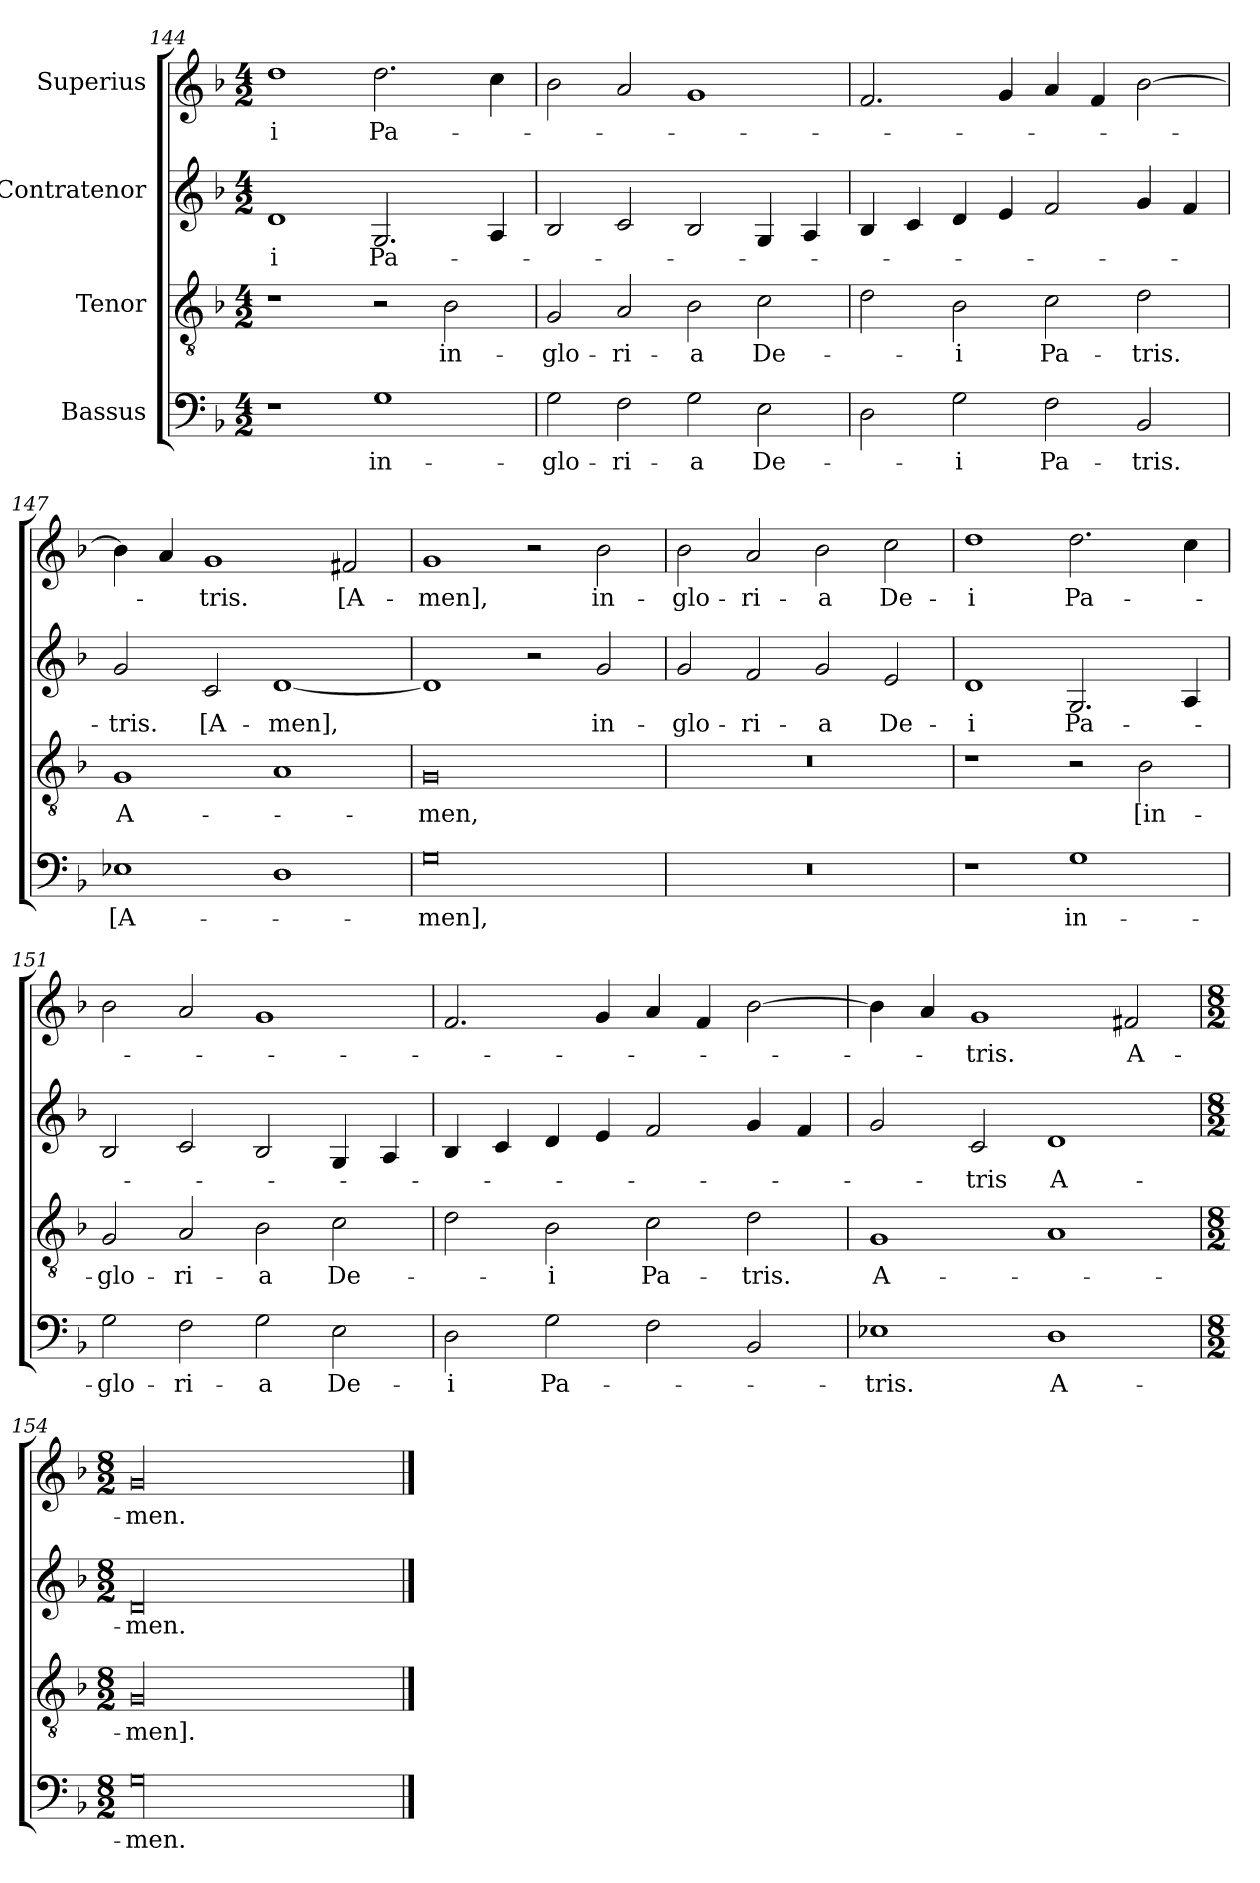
**kern	**text	**kern	**text	**kern	**text	**kern	**text
*part4	*part4	*part3	*part3	*part2	*part2	*part1	*part1
*staff4	*staff4	*staff3	*staff3	*staff2	*staff2	*staff1	*staff1
*I"Bassus	*	*I"Tenor	*	*I"Contratenor	*	*I"Superius	*
*clefF4	*	*clefGv2	*	*clefG2	*	*clefG2	*
*k[b-]	*	*k[b-]	*	*k[b-]	*	*k[b-]	*
*M4/2	*	*M4/2	*	*M4/2	*	*M4/2	*
=144	=144	=144	=144	=144	=144	=144	=144
1r	.	1r	.	1d/	-i	1dd\	-i
1G\	in-	2r	.	2.G/	Pa-	2.dd\	Pa-
.	.	2B-\	in-	.	.	.	.
.	.	.	.	4A/	.	4cc\	.
=145	=145	=145	=145	=145	=145	=145	=145
2G\	glo-	2G/	glo-	2B-/	.	2b-\	.
2F\	-ri-	2A/	-ri-	2c/	.	2a/	.
2G\	-a	2B-\	-a	2B-/	.	1g/	.
2E\	De-	2c\	De-	4G/	.	.	.
.	.	.	.	4A/	.	.	.
=146	=146	=146	=146	=146	=146	=146	=146
2D\	.	2d\	.	4B-/	.	2.f/	.
.	.	.	.	4c/	.	.	.
2G\	-i	2B-\	-i	4d/	.	.	.
.	.	.	.	4e/	.	4g/	.
2F\	Pa-	2c\	Pa-	2f/	.	4a/	.
.	.	.	.	.	.	4f/	.
2BB-/	-tris.	2d\	-tris.	4g/	.	[2b-\	.
.	.	.	.	4f/	.	.	.
=147	=147	=147	=147	=147	=147	=147	=147
1E-X\	[A-	1G/	A-	2g/	-tris.	4b-\]	.
.	.	.	.	.	.	4a/	.
.	.	.	.	2c/	[A-	1g/	-tris.
1D\	.	1A/	.	[1d/	-men],	.	.
.	.	.	.	.	.	2f#X/	[A-
=148	=148	=148	=148	=148	=148	=148	=148
0G\	-men],	0G/	-men,	1d/]	.	1g/	-men],
.	.	.	.	2r	.	2r	.
.	.	.	.	2g/	in-	2b-\	in-
=149	=149	=149	=149	=149	=149	=149	=149
0r	.	0r	.	2g/	glo-	2b-\	glo-
.	.	.	.	2f/	-ri-	2a/	-ri-
.	.	.	.	2g/	-a	2b-\	-a
.	.	.	.	2e/	De-	2cc\	De-
=150	=150	=150	=150	=150	=150	=150	=150
1r	.	1r	.	1d/	-i	1dd\	-i
1G\	in-	2r	.	2.G/	Pa-	2.dd\	Pa-
.	.	2B-\	[in-	.	.	.	.
.	.	.	.	4A/	.	4cc\	.
=151	=151	=151	=151	=151	=151	=151	=151
2G\	glo-	2G/	glo-	2B-/	.	2b-\	.
2F\	-ri-	2A/	-ri-	2c/	.	2a/	.
2G\	-a	2B-\	-a	2B-/	.	1g/	.
2E\	De-	2c\	De-	4G/	.	.	.
.	.	.	.	4A/	.	.	.
=152	=152	=152	=152	=152	=152	=152	=152
2D\	-i	2d\	.	4B-/	.	2.f/	.
.	.	.	.	4c/	.	.	.
2G\	Pa-	2B-\	-i	4d/	.	.	.
.	.	.	.	4e/	.	4g/	.
2F\	.	2c\	Pa-	2f/	.	4a/	.
.	.	.	.	.	.	4f/	.
2BB-/	.	2d\	-tris.	4g/	.	[2b-\	.
.	.	.	.	4f/	.	.	.
=153	=153	=153	=153	=153	=153	=153	=153
1E-X\	-tris.	1G/	A-	2g/	.	4b-\]	.
.	.	.	.	.	.	4a/	.
.	.	.	.	2c/	-tris	1g/	-tris.
1D\	A-	1A/	.	1d/	A-	.	.
.	.	.	.	.	.	2f#X/	A-
=154	=154	=154	=154	=154	=154	=154	=154
*M8/2	*	*M8/2	*	*M8/2	*	*M8/2	*
00G\	-men.	00G/	-men].	00d/	-men.	00g/	-men.
==	==	==	==	==	==	==	==
*-	*-	*-	*-	*-	*-	*-	*-
